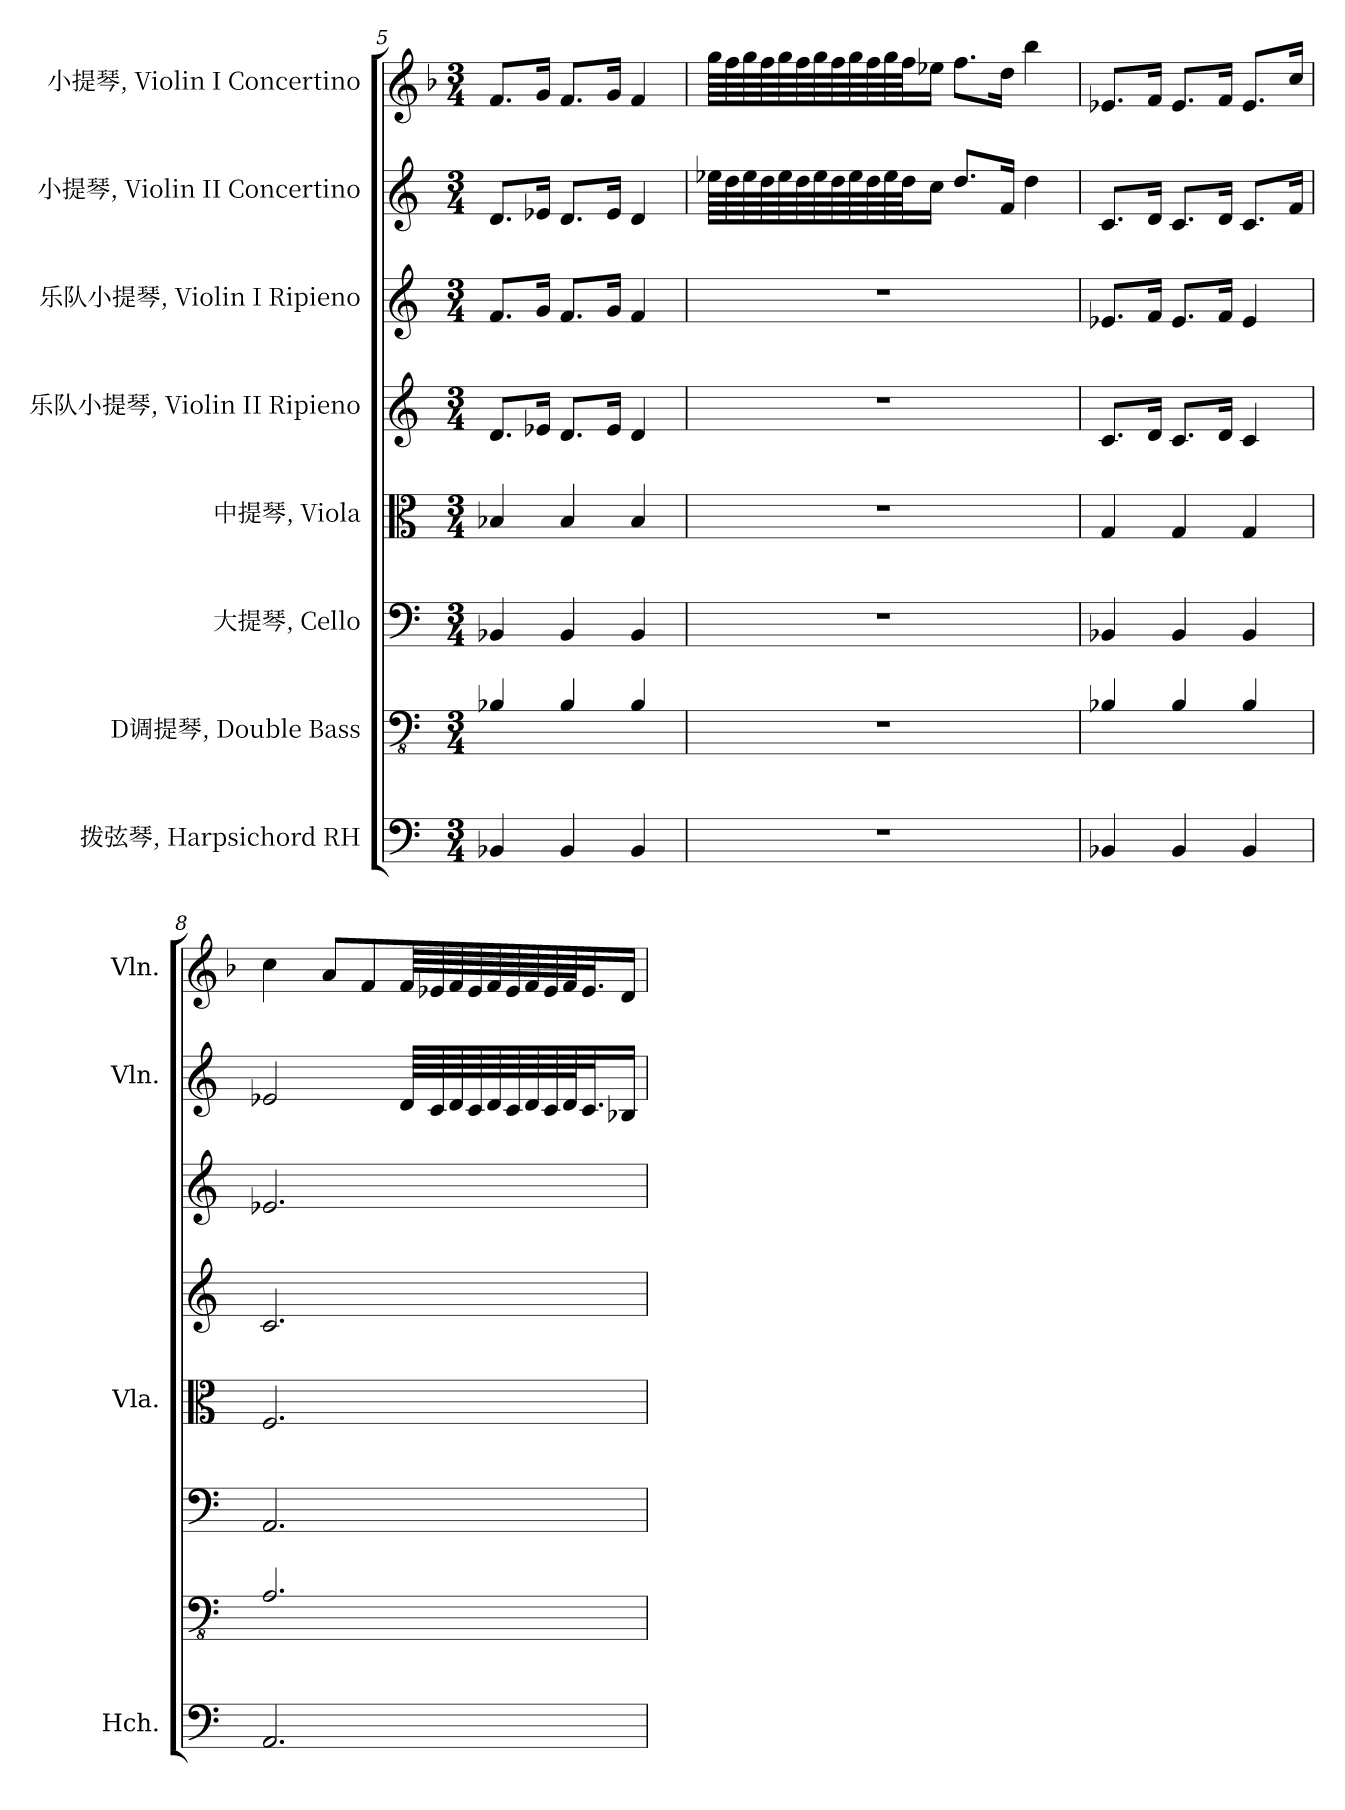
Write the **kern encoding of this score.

**kern	**kern	**kern	**kern	**kern	**kern	**kern	**kern
*part8	*part7	*part6	*part5	*part4	*part3	*part2	*part1
*staff8	*staff7	*staff6	*staff5	*staff4	*staff3	*staff2	*staff1
*I"拨弦琴, Harpsichord RH	*I"D调提琴, Double Bass	*I"大提琴, Cello	*I"中提琴, Viola	*I"乐队小提琴, Violin II Ripieno	*I"乐队小提琴, Violin I Ripieno	*I"小提琴, Violin II Concertino	*I"小提琴, Violin I Concertino
*I'Hch.	*	*	*I'Vla.	*	*	*I'Vln.	*I'Vln.
*clefF4	*clefFv4	*clefF4	*clefC3	*clefG2	*clefG2	*clefG2	*clefG2
*	*ITrd7c12	*	*	*	*	*	*
*k[]	*k[]	*k[]	*k[]	*k[]	*k[]	*k[]	*k[b-]
*M3/4	*M3/4	*M3/4	*M3/4	*M3/4	*M3/4	*M3/4	*M3/4
=5	=5	=5	=5	=5	=5	=5	=5
4BB-X/	4BBB-X/	4BB-X/	4B-X/	8.d/L	8.f/L	8.d/L	8.f/L
.	.	.	.	16e-X/Jk	16g/Jk	16e-X/Jk	16g/Jk
4BB-/	4BBB-/	4BB-/	4B-/	8.d/L	8.f/L	8.d/L	8.f/L
.	.	.	.	16e-/Jk	16g/Jk	16e-/Jk	16g/Jk
4BB-/	4BBB-/	4BB-/	4B-/	4d/	4f/	4d/	4f/
!!LO:PB:g=z
=6	=6	=6	=6	=6	=6	=6	=6
2.r	2.r	2.r	2.r	2.r	2.r	64ee-X\LLLL	64gg\LLLL
.	.	.	.	.	.	64dd\	64ff\
.	.	.	.	.	.	64ee-\	64gg\
.	.	.	.	.	.	64dd\	64ff\
.	.	.	.	.	.	64ee-\	64gg\
.	.	.	.	.	.	64dd\	64ff\
.	.	.	.	.	.	64ee-\	64gg\
.	.	.	.	.	.	64dd\	64ff\
.	.	.	.	.	.	64ee-\	64gg\
.	.	.	.	.	.	64dd\	64ff\
.	.	.	.	.	.	64ee-\	64gg\
.	.	.	.	.	.	64dd\JJ	64ff\JJ
.	.	.	.	.	.	16cc\JJ	16ee-X\JJ
.	.	.	.	.	.	8.dd/L	8.ff\L
.	.	.	.	.	.	16f/Jk	16dd\Jk
.	.	.	.	.	.	4dd\	4bb-\
=7	=7	=7	=7	=7	=7	=7	=7
4BB-X/	4BBB-X/	4BB-X/	4G/	8.c/L	8.e-X/L	8.c/L	8.e-X/L
.	.	.	.	16d/Jk	16f/Jk	16d/Jk	16f/Jk
4BB-/	4BBB-/	4BB-/	4G/	8.c/L	8.e-/L	8.c/L	8.e-/L
.	.	.	.	16d/Jk	16f/Jk	16d/Jk	16f/Jk
4BB-/	4BBB-/	4BB-/	4G/	4c/	4e-/	8.c/L	8.e-/L
.	.	.	.	.	.	16f/Jk	16cc/Jk
=8	=8	=8	=8	=8	=8	=8	=8
*	*	*	*	*	*	*	*MM50
2.AA/	2.AAA/	2.AA/	2.F/	2.c/	2.e-X/	2e-X/	4cc\
.	.	.	.	.	.	.	8a/L
.	.	.	.	.	.	.	8f/
.	.	.	.	.	.	64d/LLLL	64f/LLL
.	.	.	.	.	.	64c/	64e-X/
.	.	.	.	.	.	64d/	64f/
.	.	.	.	.	.	64c/	64e-/
.	.	.	.	.	.	64d/	64f/
.	.	.	.	.	.	64c/	64e-/
.	.	.	.	.	.	64d/	64f/
.	.	.	.	.	.	64c/	64e-/
.	.	.	.	.	.	64d/J	64f/J
.	.	.	.	.	.	32.c/J	32.e-/J
.	.	.	.	.	.	16B-X/JJ	16d/JJ
=	=	=	=	=	=	=	=
*-	*-	*-	*-	*-	*-	*-	*-
